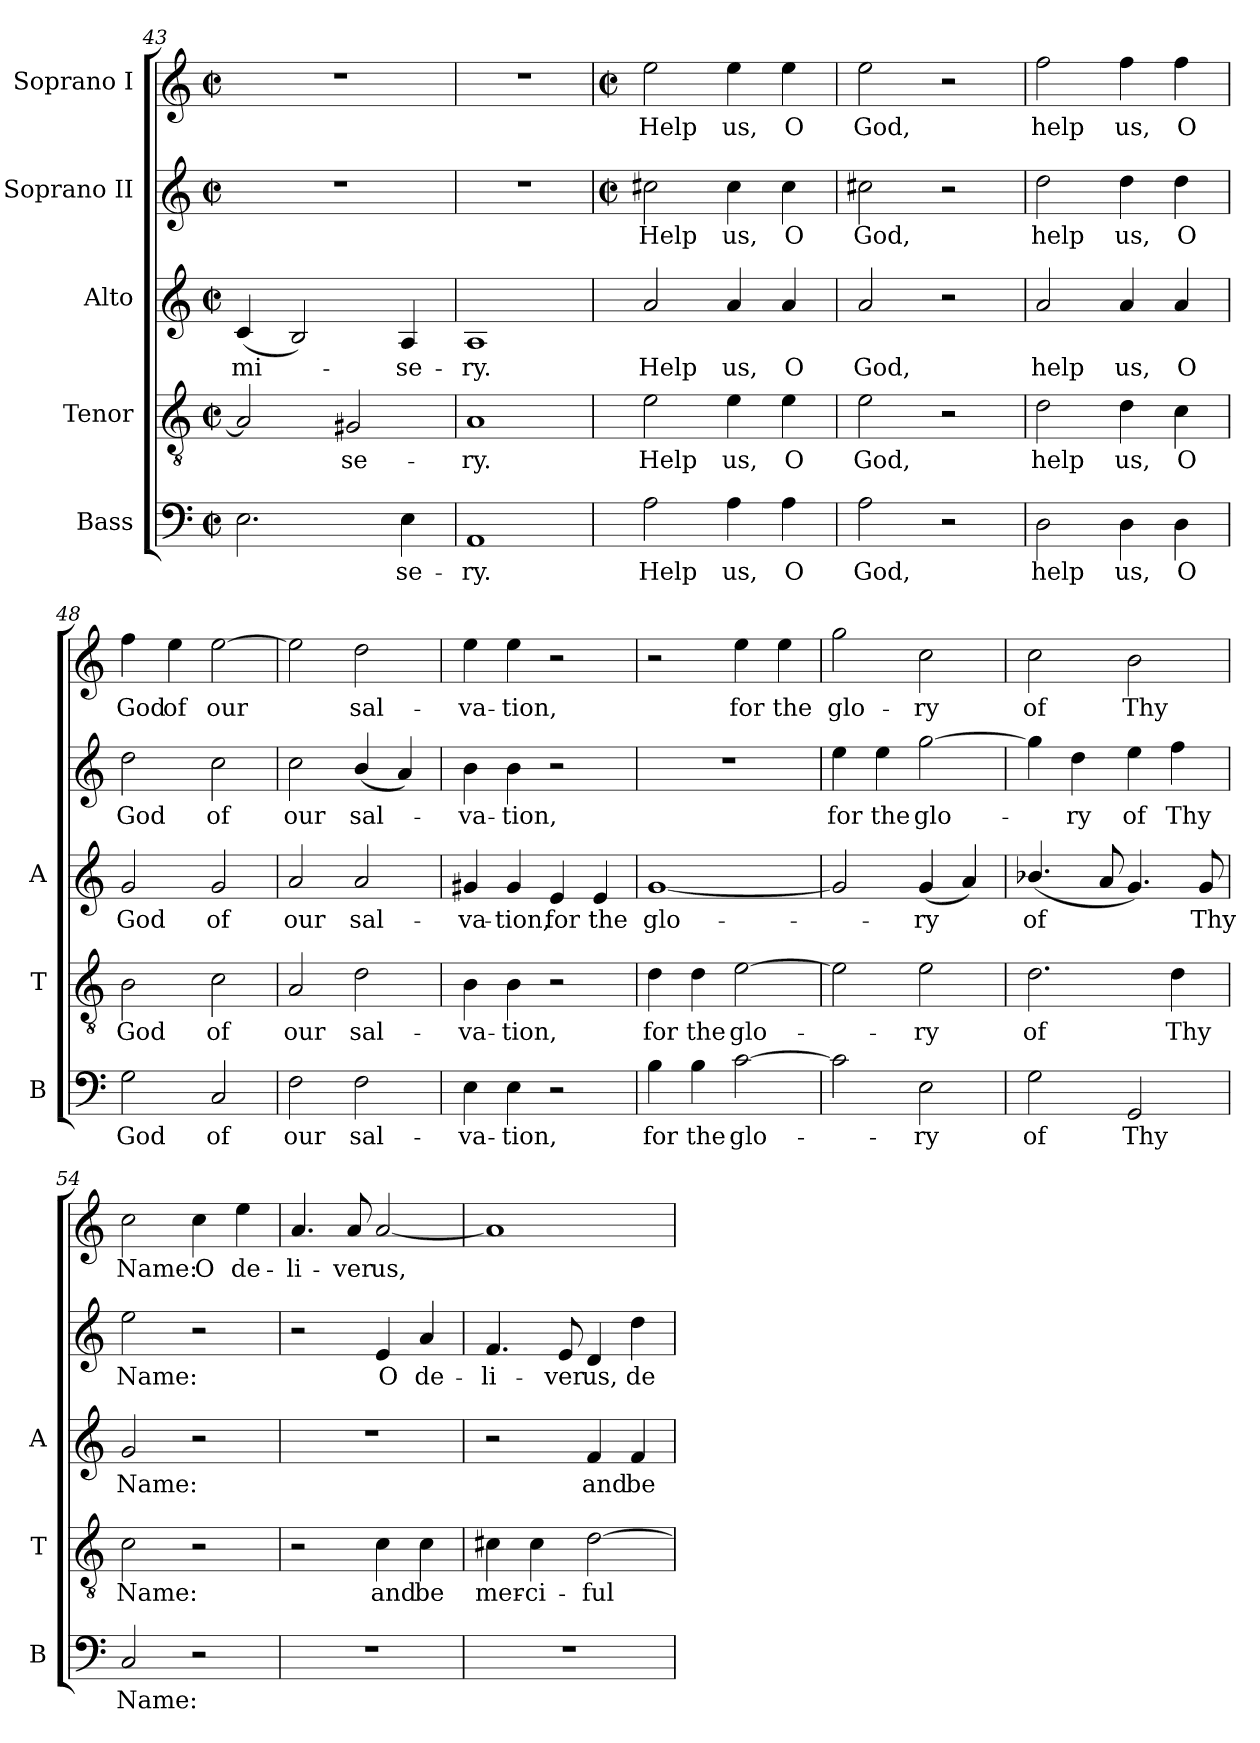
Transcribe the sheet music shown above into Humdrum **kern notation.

**kern	**text	**kern	**text	**kern	**text	**kern	**text	**kern	**text
*part5	*part5	*part4	*part4	*part3	*part3	*part2	*part2	*part1	*part1
*staff5	*staff5	*staff4	*staff4	*staff3	*staff3	*staff2	*staff2	*staff1	*staff1
*I"Bass	*	*I"Tenor	*	*I"Alto	*	*I"Soprano II	*	*I"Soprano I	*
*I'B	*	*I'T	*	*I'A	*	*	*	*	*
*clefF4	*	*clefGv2	*	*clefG2	*	*clefG2	*	*clefG2	*
*k[]	*	*k[]	*	*k[]	*	*k[]	*	*k[]	*
*M2/2	*	*M2/2	*	*M2/2	*	*M2/2	*	*M2/2	*
*met(c|)	*	*met(c|)	*	*met(c|)	*	*met(c|)	*	*met(c|)	*
=43	=43	=43	=43	=43	=43	=43	=43	=43	=43
!	!	!	!	!	!LO:LY:b	!	!	!	!
2.E\	.	2A/]	.	(<4c/	mi-	1r	.	1r	.
.	.	.	.	2B/)	.	.	.	.	.
!	!	!	!LO:LY:b	!	!	!	!	!	!
.	.	2G#X/	se-	.	.	.	.	.	.
!	!LO:LY:b	!	!	!	!LO:LY:b	!	!	!	!
4E\	se-	.	.	4A/	se-	.	.	.	.
=44	=44	=44	=44	=44	=44	=44	=44	=44	=44
!	!LO:LY:b	!	!LO:LY:b	!	!LO:LY:b	!	!	!	!
1AA	-ry.	1A	-ry.	1A	-ry.	1r	.	1r	.
!!LO:LB:g=z
=45	=45	=45	=45	=45	=45	=45	=45	=45	=45
*	*	*	*	*	*	*M2/2	*	*M2/2	*
*	*	*	*	*	*	*met(c|)	*	*met(c|)	*
!	!LO:LY:b	!	!LO:LY:b	!	!LO:LY:b	!	!LO:LY:b	!	!LO:LY:b
2A\	Help	2e\	Help	2a/	Help	2cc#X\	Help	2ee\	Help
!	!LO:LY:b	!	!LO:LY:b	!	!LO:LY:b	!	!LO:LY:b	!	!LO:LY:b
4A\	us,	4e\	us,	4a/	us,	4cc#\	us,	4ee\	us,
!	!LO:LY:b	!	!LO:LY:b	!	!LO:LY:b	!	!LO:LY:b	!	!LO:LY:b
4A\	O	4e\	O	4a/	O	4cc#\	O	4ee\	O
=46	=46	=46	=46	=46	=46	=46	=46	=46	=46
!	!LO:LY:b	!	!LO:LY:b	!	!LO:LY:b	!	!LO:LY:b	!	!LO:LY:b
2A\	God,	2e\	God,	2a/	God,	2cc#X\	God,	2ee\	God,
2r	.	2r	.	2r	.	2r	.	2r	.
=47	=47	=47	=47	=47	=47	=47	=47	=47	=47
!	!LO:LY:b	!	!LO:LY:b	!	!LO:LY:b	!	!LO:LY:b	!	!LO:LY:b
2D\	help	2d\	help	2a/	help	2dd\	help	2ff\	help
!	!LO:LY:b	!	!LO:LY:b	!	!LO:LY:b	!	!LO:LY:b	!	!LO:LY:b
4D\	us,	4d\	us,	4a/	us,	4dd\	us,	4ff\	us,
!	!LO:LY:b	!	!LO:LY:b	!	!LO:LY:b	!	!LO:LY:b	!	!LO:LY:b
4D\	O	4c\	O	4a/	O	4dd\	O	4ff\	O
=48	=48	=48	=48	=48	=48	=48	=48	=48	=48
!	!LO:LY:b	!	!LO:LY:b	!	!LO:LY:b	!	!LO:LY:b	!	!LO:LY:b
2G\	God	2B\	God	2g/	God	2dd\	God	4ff\	God
!	!	!	!	!	!	!	!	!	!LO:LY:b
.	.	.	.	.	.	.	.	4ee\	of
!	!LO:LY:b	!	!LO:LY:b	!	!LO:LY:b	!	!LO:LY:b	!	!LO:LY:b
2C/	of	2c\	of	2g/	of	2cc\	of	[2ee\	our
=49	=49	=49	=49	=49	=49	=49	=49	=49	=49
!	!LO:LY:b	!	!LO:LY:b	!	!LO:LY:b	!	!LO:LY:b	!	!
2F\	our	2A/	our	2a/	our	2cc\	our	2ee\]	.
!	!LO:LY:b	!	!LO:LY:b	!	!LO:LY:b	!	!LO:LY:b	!	!LO:LY:b
2F\	sal-	2d\	sal-	2a/	sal-	(<4b/	sal-	2dd\	sal-
.	.	.	.	.	.	4a/)	.	.	.
=50	=50	=50	=50	=50	=50	=50	=50	=50	=50
!	!LO:LY:b	!	!LO:LY:b	!	!LO:LY:b	!	!LO:LY:b	!	!LO:LY:b
4E\	-va-	4B\	-va-	4g#X/	-va-	4b\	va-	4ee\	-va-
!	!LO:LY:b	!	!LO:LY:b	!	!LO:LY:b	!	!LO:LY:b	!	!LO:LY:b
4E\	-tion,	4B\	-tion,	4g#/	-tion,	4b\	-tion,	4ee\	-tion,
!	!	!	!	!	!LO:LY:b	!	!	!	!
2r	.	2r	.	4e/	for	2r	.	2r	.
!	!	!	!	!	!LO:LY:b	!	!	!	!
.	.	.	.	4e/	the	.	.	.	.
!!LO:PB:g=z
=51	=51	=51	=51	=51	=51	=51	=51	=51	=51
!	!LO:LY:b	!	!LO:LY:b	!	!LO:LY:b	!	!	!	!
4B\	for	4d\	for	[1g	glo-	1r	.	2r	.
!	!LO:LY:b	!	!LO:LY:b	!	!	!	!	!	!
4B\	the	4d\	the	.	.	.	.	.	.
!	!LO:LY:b	!	!LO:LY:b	!	!	!	!	!	!LO:LY:b
[2c\	glo-	[2e\	glo-	.	.	.	.	4ee\	for
!	!	!	!	!	!	!	!	!	!LO:LY:b
.	.	.	.	.	.	.	.	4ee\	the
=52	=52	=52	=52	=52	=52	=52	=52	=52	=52
!	!	!	!	!	!	!	!LO:LY:b	!	!LO:LY:b
2c\]	.	2e\]	.	2g/]	.	4ee\	for	2gg\	glo-
!	!	!	!	!	!	!	!LO:LY:b	!	!
.	.	.	.	.	.	4ee\	the	.	.
!	!LO:LY:b	!	!LO:LY:b	!	!LO:LY:b	!	!LO:LY:b	!	!LO:LY:b
2E\	ry	2e\	ry	(<4g/	ry	[2gg\	glo-	2cc\	-ry
.	.	.	.	4a/)	.	.	.	.	.
=53	=53	=53	=53	=53	=53	=53	=53	=53	=53
!	!LO:LY:b	!	!LO:LY:b	!	!LO:LY:b	!	!	!	!LO:LY:b
2G\	of	2.d\	of	(<4.b-X/	of	4gg\]	.	2cc\	of
!	!	!	!	!	!	!	!LO:LY:b	!	!
.	.	.	.	.	.	4dd\	ry	.	.
.	.	.	.	8a/	.	.	.	.	.
!	!LO:LY:b	!	!	!	!	!	!LO:LY:b	!	!LO:LY:b
2GG/	Thy	.	.	4.g/)	.	4ee\	of	2b\	Thy
!	!	!	!LO:LY:b	!	!	!	!LO:LY:b	!	!
.	.	4d\	Thy	.	.	4ff\	Thy	.	.
!	!	!	!	!	!LO:LY:b	!	!	!	!
.	.	.	.	8g/	Thy	.	.	.	.
=54	=54	=54	=54	=54	=54	=54	=54	=54	=54
!	!LO:LY:b	!	!LO:LY:b	!	!LO:LY:b	!	!LO:LY:b	!	!LO:LY:b
2C/	Name:	2c\	Name:	2g/	Name:	2ee\	Name:	2cc\	Name:
!	!	!	!	!	!	!	!	!	!LO:LY:b
2r	.	2r	.	2r	.	2r	.	4cc\	O
!	!	!	!	!	!	!	!	!	!LO:LY:b
.	.	.	.	.	.	.	.	4ee\	de-
=55	=55	=55	=55	=55	=55	=55	=55	=55	=55
!	!	!	!	!	!	!	!	!	!LO:LY:b
1r	.	2r	.	1r	.	2r	.	4.a/	-li-
!	!	!	!	!	!	!	!	!	!LO:LY:b
.	.	.	.	.	.	.	.	8a/	-ver
!	!	!	!LO:LY:b	!	!	!	!LO:LY:b	!	!LO:LY:b
.	.	4c\	and	.	.	4e/	O	[2a/	us,
!	!	!	!LO:LY:b	!	!	!	!LO:LY:b	!	!
.	.	4c\	be	.	.	4a/	de-	.	.
=56	=56	=56	=56	=56	=56	=56	=56	=56	=56
!	!	!	!LO:LY:b	!	!	!	!LO:LY:b	!	!
1r	.	4c#X\	mer-	2r	.	4.f/	-li-	1a]	.
!	!	!	!LO:LY:b	!	!	!	!	!	!
.	.	4c#\	-ci-	.	.	.	.	.	.
!	!	!	!	!	!	!	!LO:LY:b	!	!
.	.	.	.	.	.	8e/	-ver	.	.
!	!	!	!LO:LY:b	!	!LO:LY:b	!	!LO:LY:b	!	!
.	.	[2d\	-ful	4f/	and	4d/	us,	.	.
!	!	!	!	!	!LO:LY:b	!	!LO:LY:b	!	!
.	.	.	.	4f/	be	4dd\	de-	.	.
=	=	=	=	=	=	=	=	=	=
*-	*-	*-	*-	*-	*-	*-	*-	*-	*-
